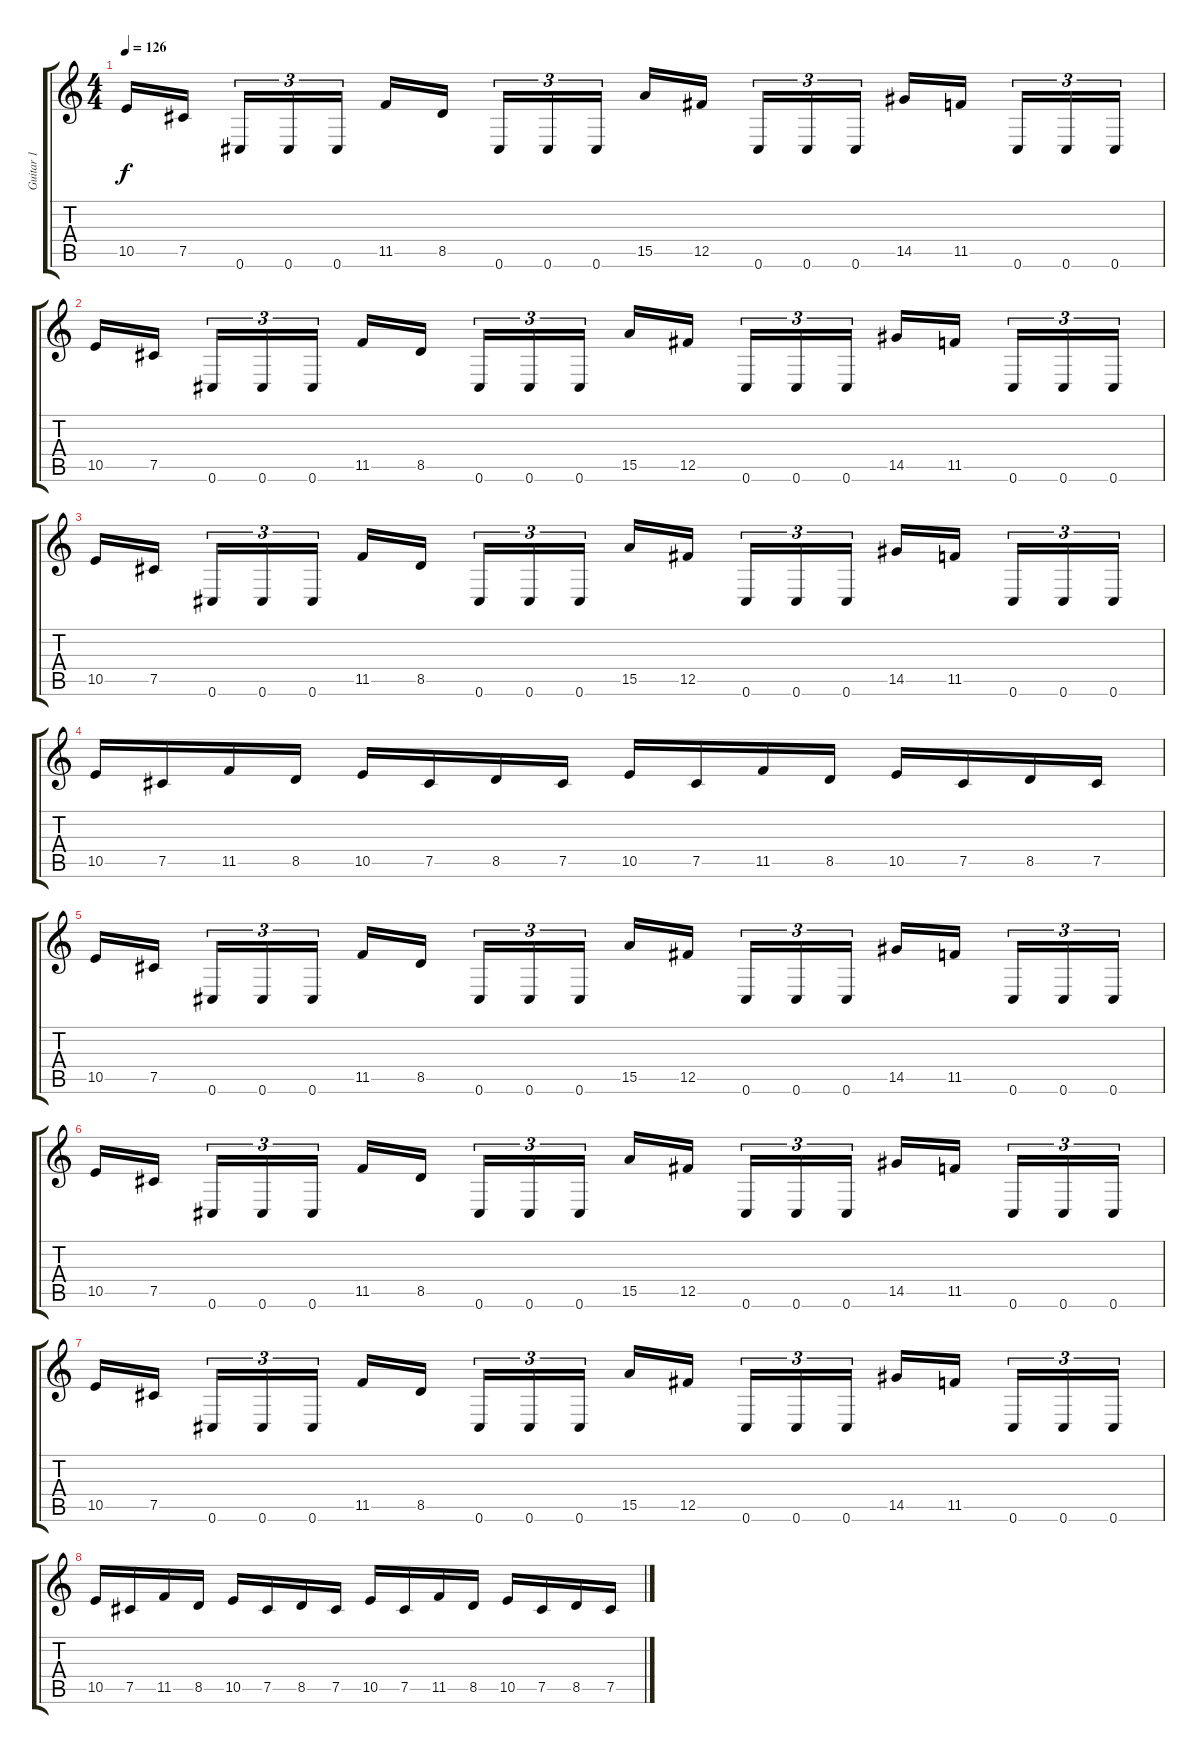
\track ("Guitar 1" "Guitar 1") {instrument distortionguitar}
\staff {score tabs}
\tuning (Db4 Ab3 E3 B2 Gb2 Db2) {hide}
\ts (4 4)
\section ("" "")
\tempo 126
\clef g2
\ks c
10.5.16{dy f} 7.5.16 0.6.16{tu (3 2)} 0.6.16{tu (3 2)} 0.6.16{tu (3 2)} 11.5.16 8.5.16 0.6.16{tu (3 2)} 0.6.16{tu (3 2)} 0.6.16{tu (3 2)} 15.5.16 12.5.16 0.6.16{tu (3 2)} 0.6.16{tu (3 2)} 0.6.16{tu (3 2)} 14.5.16 11.5.16 0.6.16{tu (3 2)} 0.6.16{tu (3 2)} 0.6.16{tu (3 2)} |
10.5.16 7.5.16 0.6.16{tu (3 2)} 0.6.16{tu (3 2)} 0.6.16{tu (3 2)} 11.5.16 8.5.16 0.6.16{tu (3 2)} 0.6.16{tu (3 2)} 0.6.16{tu (3 2)} 15.5.16 12.5.16 0.6.16{tu (3 2)} 0.6.16{tu (3 2)} 0.6.16{tu (3 2)} 14.5.16 11.5.16 0.6.16{tu (3 2)} 0.6.16{tu (3 2)} 0.6.16{tu (3 2)} |
10.5.16 7.5.16 0.6.16{tu (3 2)} 0.6.16{tu (3 2)} 0.6.16{tu (3 2)} 11.5.16 8.5.16 0.6.16{tu (3 2)} 0.6.16{tu (3 2)} 0.6.16{tu (3 2)} 15.5.16 12.5.16 0.6.16{tu (3 2)} 0.6.16{tu (3 2)} 0.6.16{tu (3 2)} 14.5.16 11.5.16 0.6.16{tu (3 2)} 0.6.16{tu (3 2)} 0.6.16{tu (3 2)} |
10.5.16 7.5.16 11.5.16 8.5.16 10.5.16 7.5.16 8.5.16 7.5.16 10.5.16 7.5.16 11.5.16 8.5.16 10.5.16 7.5.16 8.5.16 7.5.16 |
\section ("" "")
10.5.16 7.5.16 0.6.16{tu (3 2)} 0.6.16{tu (3 2)} 0.6.16{tu (3 2)} 11.5.16 8.5.16 0.6.16{tu (3 2)} 0.6.16{tu (3 2)} 0.6.16{tu (3 2)} 15.5.16 12.5.16 0.6.16{tu (3 2)} 0.6.16{tu (3 2)} 0.6.16{tu (3 2)} 14.5.16 11.5.16 0.6.16{tu (3 2)} 0.6.16{tu (3 2)} 0.6.16{tu (3 2)} |
10.5.16 7.5.16 0.6.16{tu (3 2)} 0.6.16{tu (3 2)} 0.6.16{tu (3 2)} 11.5.16 8.5.16 0.6.16{tu (3 2)} 0.6.16{tu (3 2)} 0.6.16{tu (3 2)} 15.5.16 12.5.16 0.6.16{tu (3 2)} 0.6.16{tu (3 2)} 0.6.16{tu (3 2)} 14.5.16 11.5.16 0.6.16{tu (3 2)} 0.6.16{tu (3 2)} 0.6.16{tu (3 2)} |
10.5.16 7.5.16 0.6.16{tu (3 2)} 0.6.16{tu (3 2)} 0.6.16{tu (3 2)} 11.5.16 8.5.16 0.6.16{tu (3 2)} 0.6.16{tu (3 2)} 0.6.16{tu (3 2)} 15.5.16 12.5.16 0.6.16{tu (3 2)} 0.6.16{tu (3 2)} 0.6.16{tu (3 2)} 14.5.16 11.5.16 0.6.16{tu (3 2)} 0.6.16{tu (3 2)} 0.6.16{tu (3 2)} |
10.5.16 7.5.16 11.5.16 8.5.16 10.5.16 7.5.16 8.5.16 7.5.16 10.5.16 7.5.16 11.5.16 8.5.16 10.5.16 7.5.16 8.5.16 7.5.16
